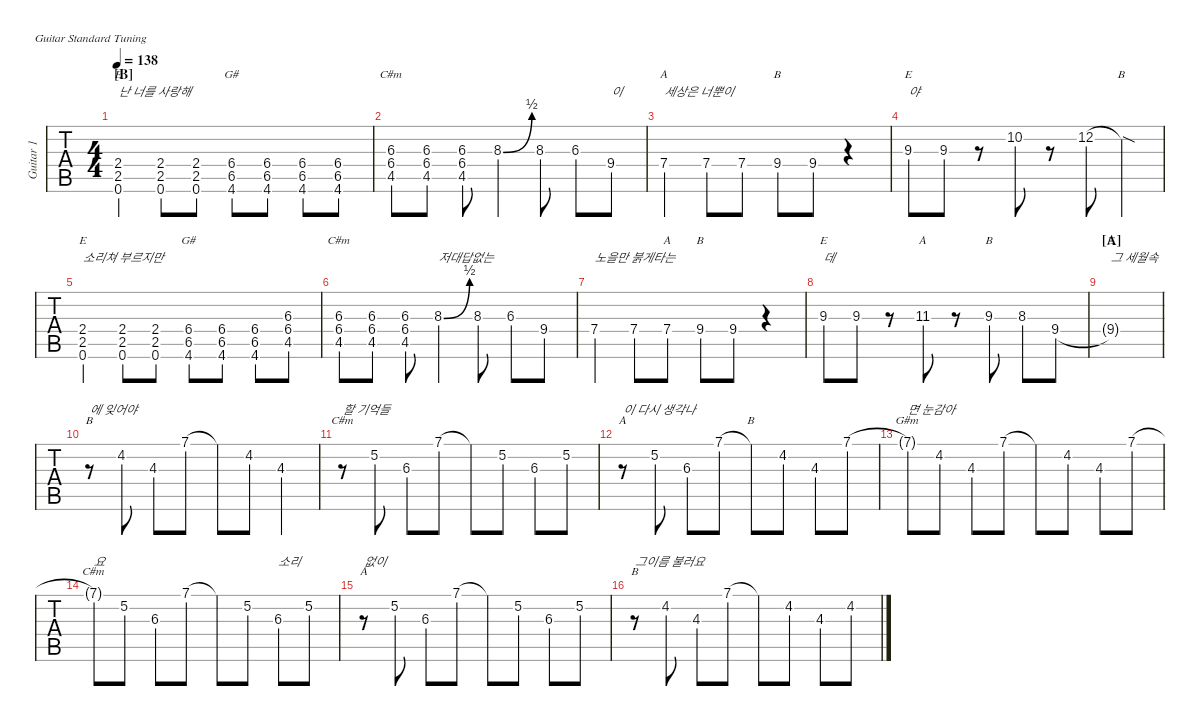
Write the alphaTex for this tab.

\defaultSystemsLayout 4
\hideDynamics
\bracketExtendMode nobrackets
\track ("Guitar 2" "Guitar 1") {defaultSystemsLayout 4 instrument distortionguitar}
\staff {tabs}
\tuning (E4 B3 G3 D3 A2 E2)
\chord ("C#m" x x 6 6 4 x) {firstfret 4 showdiagram false showfingering false}
\chord ("B" x x x x x x)
\chord ("E" x x x 2 2 0) {showdiagram false showfingering false barre 2}
\chord ("G#" x x x 6 6 4) {firstfret 4 showdiagram false showfingering false}
\chord ("A" x x x 7 x x) {firstfret 7 showdiagram false showfingering false}
\chord ("B" x x x 9 9 7) {firstfret 7 showdiagram false showfingering false}
\chord ("G#" x x x 2 6 4) {firstfret 2 showdiagram false showfingering false}
\chord ("A" x x x x x x)
\chord ("A" x x 11 x x x) {firstfret 11 showdiagram false showfingering false}
\chord ("B" x x 9 x x x) {firstfret 9 showdiagram false showfingering false}
\chord ("E" 0 0 1 2 x x) {showdiagram false showfingering false}
\chord ("C#m" x x x x x x)
\chord ("B" 7 x x x x x) {firstfret 7 showdiagram false showfingering false}
\chord ("G#m" 7 x x x x x) {firstfret 7 showdiagram false showfingering false}
\chord ("C#m" 7 x x x x x) {firstfret 7 showdiagram false showfingering false}
\ts (4 4)
\section ("B" "")
\tempo 138
\clef g2
\ks c
(2.4 2.5 0.6).4{ch "E" txt "난 너를 사랑해" dy mf} (2.4 0.6 2.5).8 (2.4 2.5 0.6).8 (4.6{acc #} 6.5{acc #} 6.4{acc #}).8{ch "G#"} (4.6{acc #} 6.5{acc #} 6.4{acc #}).8 (4.6{acc #} 6.5{acc #} 6.4{acc #}).8 (4.6{acc #} 6.5{acc #} 6.4{acc #}).8 |
(6.4{acc #} 4.5{acc #} 6.3{acc #}).8{ch "C#m"} (6.4{acc #} 4.5{acc #} 6.3{acc #}).8 (6.4{acc #} 4.5{acc #} 6.3{acc #}).8 8.3{be (bend 0 0 15.6 2) acc #}.4 8.3{acc #}.8 6.3{acc #}.8 9.4.8{txt "이"} |
7.4.4{ch "A" txt "세상은 너뿐이"} 7.4.8 7.4.8 9.4.8{ch "B"} 9.4.8 r.4 |
9.3.8{ch "E" txt "야"} 9.3.8 r.8 10.2.8 r.8 12.2.8 12.2{sod t}.4{ch "B"} |
(2.4 2.5 0.6).4{ch "E" txt "소리쳐 부르지만"} (0.6 2.5 2.4).8 (2.4 2.5 0.6).8 (4.6{acc #} 6.5{acc #} 6.4{acc #}).8{ch "G#"} (6.4{acc #} 6.5{acc #} 4.6{acc #}).8 (4.6{acc #} 6.5{acc #} 6.4{acc #}).8 (4.5{acc #} 6.4{acc #} 6.3{acc #}).8 |
(6.3{acc #} 6.4{acc #} 4.5{acc #}).8{ch "C#m"} (4.5{acc #} 6.4{acc #} 6.3{acc #}).8 (4.5{acc #} 6.4{acc #} 6.3{acc #}).8 8.3{be (bend 0 0 15.6 2) acc #}.4{txt "저대답없는"} 8.3{acc #}.8 6.3{acc #}.8 9.4.8 |
7.4.4{txt "노을만 붉게타는"} 7.4.8 7.4.8{ch "A"} 9.4.8{ch "B"} 9.4.8 r.4 |
9.3.8{ch "E" txt "데"} 9.3.8 r.8 11.3{st acc #}.8{ch "A"} r.8 9.3.8{ch "B"} 8.3{acc #}.8 9.4.8 |
\section ("A" "")
9.4{t}.1{ch "E" txt "그 세월속"} |
r.8{ch "B" txt "에 잊어야" instrument electricguitarclean} 4.2{acc #}.8 4.3.8 7.1.8 7.1{t}.8 4.2{acc #}.8 4.3.4 |
r.8{ch "C#m" txt "할 기억들"} 5.2.8 6.3{acc #}.8 7.1.8 7.1{t}.8 5.2.8 6.3{acc #}.8 5.2.8 |
r.8{ch "A" txt "이 다시 생각나"} 5.2.8 6.3{acc #}.8 7.1.8 7.1{t}.8{ch "B"} 4.2{acc #}.8 4.3.8 7.1.8 |
7.1{t}.8{ch "G#m" txt "면 눈감아"} 4.2{acc #}.8 4.3.8 7.1.8 7.1{t}.8 4.2{acc #}.8 4.3.8 7.1.8 |
7.1{t}.8{ch "C#m" txt "요"} 5.2.8 6.3{acc #}.8 7.1.8 7.1{t}.8 5.2.8 6.3{acc #}.8{txt "소리"} 5.2.8 |
r.8{ch "A" txt "없이"} 5.2.8 6.3{acc #}.8 7.1.8 7.1{t}.8 5.2.8 6.3{acc #}.8 5.2.8 |
r.8{ch "B" txt "그이름 불러요"} 4.2{acc #}.8 4.3.8 7.1.8 7.1{t}.8 4.2{acc #}.8 4.3.8 4.2{acc #}.8
